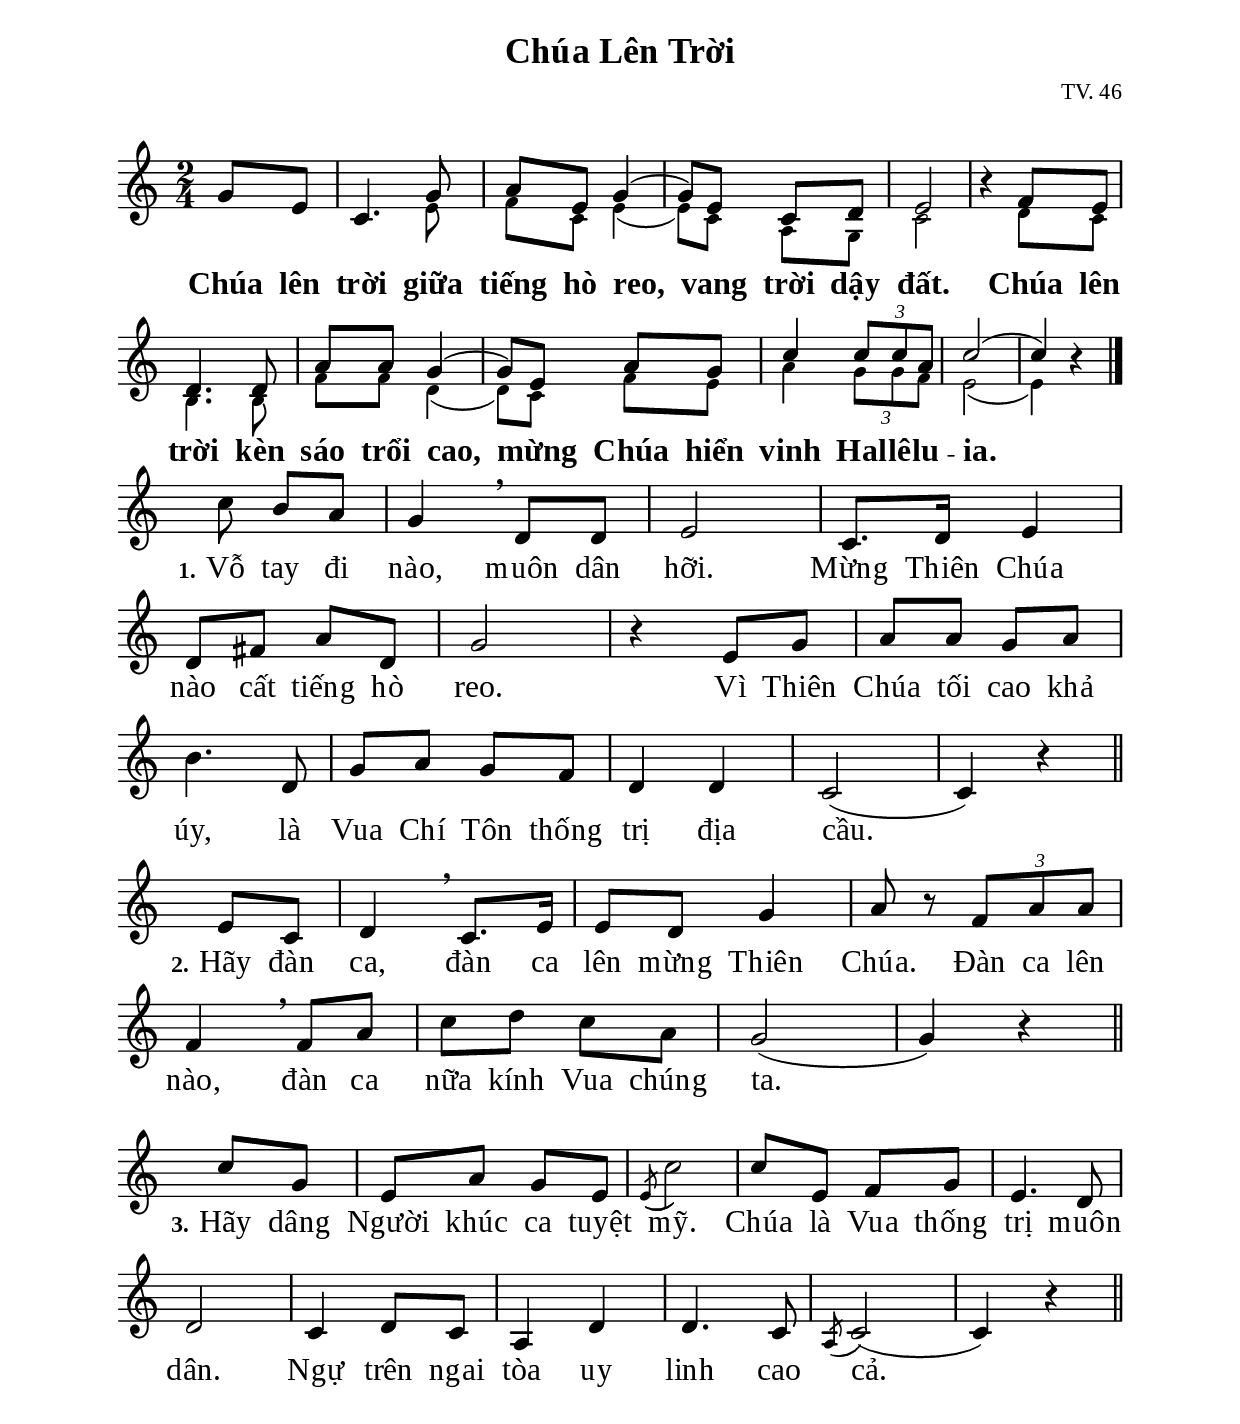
% Cài đặt chung
\version "2.20.0"
\include "english.ly"

\header {
  title = "Chúa Lên Trời"
  composer = "TV. 46"
  arranger = " "
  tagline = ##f
}

\paper {
  #(set-paper-size "a4")
  top-margin = 15\mm
  bottom-margin = 15\mm
  left-margin = 20\mm
  right-margin = 20\mm
  indent = #0
  #(define fonts
    (make-pango-font-tree
      "Liberation Serif"
      "Liberation Serif"
      "Liberation Serif"
      (/ 20 20)))
  page-count = #1
}

% Nhạc điệp khúc
nhacDiepKhucSop = \relative c'' {
  \partial 4 g8 e |
  c4. g'8 |
  a e g4 ( |
  g8) e c d |
  e2 |
  r4 f8 e |
  d4. d8 |
  a' a g4 ( |
  g8) e a g |
  c4 \tuplet 3/2 { c8 c a } |
  c2 ( |
  c4) r \bar "|."
}

nhacDiepKhucBas = \relative c' {
  \override NoteHead.font-size = #-2
  \skip 4
  \skip 4. e8 |
  f c e4 ( |
  e8) c a g |
  c2 |
  r4 d8 c |
  b4. b8 |
  f' f d4 ( |
  d8) c f e |
  a4 \tuplet 3/2 { g8 g f } |
  e2 ( |
  e4) r
}

% Nhạc phiên khúc
nhacPhienKhucMot = \relative c'' {
  \partial 4. c8 b a |
  g4 \breathe d8 d |
  e2 |
  c8. d16 e4 
  d8 fs a d, |
  g2 |
  r4 e8 g |
  a a g a |
  b4. d,8 |
  g a g f |
  d4 d |
  c2 ( |
  c4) r \bar "||"
}

nhacPhienKhucHai = \relative c' {
  \partial 4 e8 c |
  d4 \breathe c8. e16 |
  e8 d g4 |
  a8 r \tuplet 3/2 { f8 a a } |
  f4 \breathe f8 a |
  c d c a |
  g2 ( |
  g4) r \bar "||"
}

nhacPhienKhucBa = \relative c'' {
  \partial 4 c8 g |
  e a g e |
  \acciaccatura e8 (c'2) |
  c8 e, f g |
  e4. d8 |
  d2 |
  c4 d8 c |
  a4 d |
  d4. c8 |
  \acciaccatura a8 c2 ( |
  c4) r \bar "||"
}

% Lời điệp khúc
loiDiepKhuc = \lyricmode {
  Chúa lên trời giữa tiếng hò reo, vang trời dậy đất.
  Chúa lên trời kèn sáo trổi cao, mừng Chúa hiển vinh
  Hal -- lê -- lu -- ia.
}

% Lời phiên khúc
loiPhienKhucMot = \lyricmode {
  \set stanza = #"1."
  Vỗ tay đi nào, muôn dân hỡi.
  Mừng Thiên Chúa nào cất tiếng hò reo.
  Vì Thiên Chúa tối cao khả úy,
  là Vua Chí Tôn thống trị địa cầu.
}

loiPhienKhucHai = \lyricmode {
  \set stanza = #"2."
  Hãy đàn ca, đàn ca lên mừng Thiên Chúa.
  Đàn ca lên nào, đàn ca nữa kính Vua chúng ta.
}

loiPhienKhucBa = \lyricmode {
  \set stanza = #"3."
  Hãy dâng Người khúc ca tuyệt mỹ.
  Chúa là Vua thống trị muôn dân.
  Ngự trên ngai tòa uy linh cao cả.
}


% Dàn trang
\score {
  \new ChoirStaff <<
    \new Staff = diepKhuc \with {
        \consists "Merge_rests_engraver"
        \magnifyStaff #(magstep +1)
      }
      <<
      \new Voice = beSop {
        \voiceOne \key c \major \time 2/4 \nhacDiepKhucSop
      }
      \new Voice = beBas {
        \voiceTwo \key c \major \time 2/4 \nhacDiepKhucBas
      }
    >>
    \new Lyrics \lyricsto beSop \loiDiepKhuc
  >>
  \layout {
    \override Lyrics.LyricText.font-series = #'bold
    \override Lyrics.LyricText.font-size = #+3
    \override Lyrics.LyricSpace.minimum-distance = #1.5
    \override Score.BarNumber.break-visibility = ##(#f #f #f)
  }
}

\score {
  \new ChoirStaff <<
    \new Staff = phienKhuc \with {
        \magnifyStaff #(magstep +1)
      }
      <<
      \new Voice = beSop {
        \key c \major \time 2/4 \nhacPhienKhucMot
      }
    >>
    \new Lyrics \lyricsto beSop \loiPhienKhucMot
  >>
  \layout {
    \override Staff.TimeSignature.transparent = ##t
    \override Lyrics.LyricText.font-size = #+3
    \override Lyrics.LyricSpace.minimum-distance = #1.5
    \override Score.BarNumber.break-visibility = ##(#f #f #f)
  }
}

\score {
  \new ChoirStaff <<
    \new Staff = phienKhuc \with {
        \magnifyStaff #(magstep +1)
      }
      <<
      \new Voice = beSop {
        \key c \major \time 2/4 \nhacPhienKhucHai
      }
    >>
    \new Lyrics \lyricsto beSop \loiPhienKhucHai
  >>
  \layout {
    \override Staff.TimeSignature.transparent = ##t
    \override Lyrics.LyricText.font-size = #+3
    \override Lyrics.LyricSpace.minimum-distance = #1.5
    \override Score.BarNumber.break-visibility = ##(#f #f #f)
  }
}

\score {
  \new ChoirStaff <<
    \new Staff = phienKhuc \with {
        \magnifyStaff #(magstep +1)
      }
      <<
      \new Voice = beSop {
        \key c \major \time 2/4 \nhacPhienKhucBa
      }
    >>
    \new Lyrics \lyricsto beSop \loiPhienKhucBa
  >>
  \layout {
    \override Staff.TimeSignature.transparent = ##t
    \override Lyrics.LyricText.font-size = #+3
    \override Lyrics.LyricSpace.minimum-distance = #1.5
    \override Score.BarNumber.break-visibility = ##(#f #f #f)
  }
}
